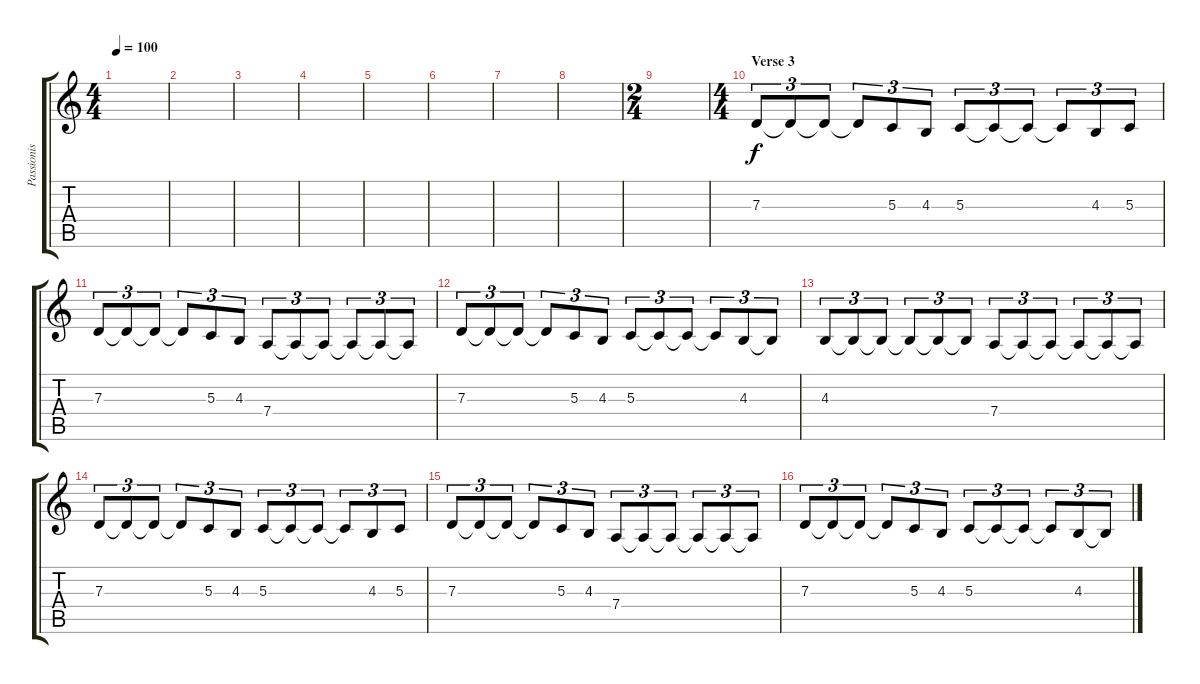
\track ("Passionis" "Passionis") {instrument choiraahs}
\staff {score tabs}
\tuning (E4 B3 G3 D3 A2 E2) {hide}
\ts (4 4)
\tempo 100
\clef g2
\ks c
|
|
|
|
|
|
|
|
\ts (2 4)
|
\ts (4 4)
\section ("" "Verse 3")
7.3.8{tu (3 2)} 7.3{t}.8{tu (3 2)} 7.3{t}.8{tu (3 2)} 7.3{t}.8{tu (3 2)} 5.3.8{tu (3 2)} 4.3.8{tu (3 2)} 5.3.8{tu (3 2)} 5.3{t}.8{tu (3 2)} 5.3{t}.8{tu (3 2)} 5.3{t}.8{tu (3 2)} 4.3.8{tu (3 2)} 5.3.8{tu (3 2)} |
7.3.8{tu (3 2)} 7.3{t}.8{tu (3 2)} 7.3{t}.8{tu (3 2)} 7.3{t}.8{tu (3 2)} 5.3.8{tu (3 2)} 4.3.8{tu (3 2)} 7.4.8{tu (3 2)} 7.4{t}.8{tu (3 2)} 7.4{t}.8{tu (3 2)} 7.4{t}.8{tu (3 2)} 7.4{t}.8{tu (3 2)} 7.4{t}.8{tu (3 2)} |
7.3.8{tu (3 2)} 7.3{t}.8{tu (3 2)} 7.3{t}.8{tu (3 2)} 7.3{t}.8{tu (3 2)} 5.3.8{tu (3 2)} 4.3.8{tu (3 2)} 5.3.8{tu (3 2)} 5.3{t}.8{tu (3 2)} 5.3{t}.8{tu (3 2)} 5.3{t}.8{tu (3 2)} 4.3.8{tu (3 2)} 4.3{t}.8{tu (3 2)} |
4.3.8{tu (3 2)} 4.3{t}.8{tu (3 2)} 4.3{t}.8{tu (3 2)} 4.3{t}.8{tu (3 2)} 4.3{t}.8{tu (3 2)} 4.3{t}.8{tu (3 2)} 7.4.8{tu (3 2)} 7.4{t}.8{tu (3 2)} 7.4{t}.8{tu (3 2)} 7.4{t}.8{tu (3 2)} 7.4{t}.8{tu (3 2)} 7.4{t}.8{tu (3 2)} |
7.3.8{tu (3 2)} 7.3{t}.8{tu (3 2)} 7.3{t}.8{tu (3 2)} 7.3{t}.8{tu (3 2)} 5.3.8{tu (3 2)} 4.3.8{tu (3 2)} 5.3.8{tu (3 2)} 5.3{t}.8{tu (3 2)} 5.3{t}.8{tu (3 2)} 5.3{t}.8{tu (3 2)} 4.3.8{tu (3 2)} 5.3.8{tu (3 2)} |
7.3.8{tu (3 2)} 7.3{t}.8{tu (3 2)} 7.3{t}.8{tu (3 2)} 7.3{t}.8{tu (3 2)} 5.3.8{tu (3 2)} 4.3.8{tu (3 2)} 7.4.8{tu (3 2)} 7.4{t}.8{tu (3 2)} 7.4{t}.8{tu (3 2)} 7.4{t}.8{tu (3 2)} 7.4{t}.8{tu (3 2)} 7.4{t}.8{tu (3 2)} |
7.3.8{tu (3 2)} 7.3{t}.8{tu (3 2)} 7.3{t}.8{tu (3 2)} 7.3{t}.8{tu (3 2)} 5.3.8{tu (3 2)} 4.3.8{tu (3 2)} 5.3.8{tu (3 2)} 5.3{t}.8{tu (3 2)} 5.3{t}.8{tu (3 2)} 5.3{t}.8{tu (3 2)} 4.3.8{tu (3 2)} 4.3{t}.8{tu (3 2)}
